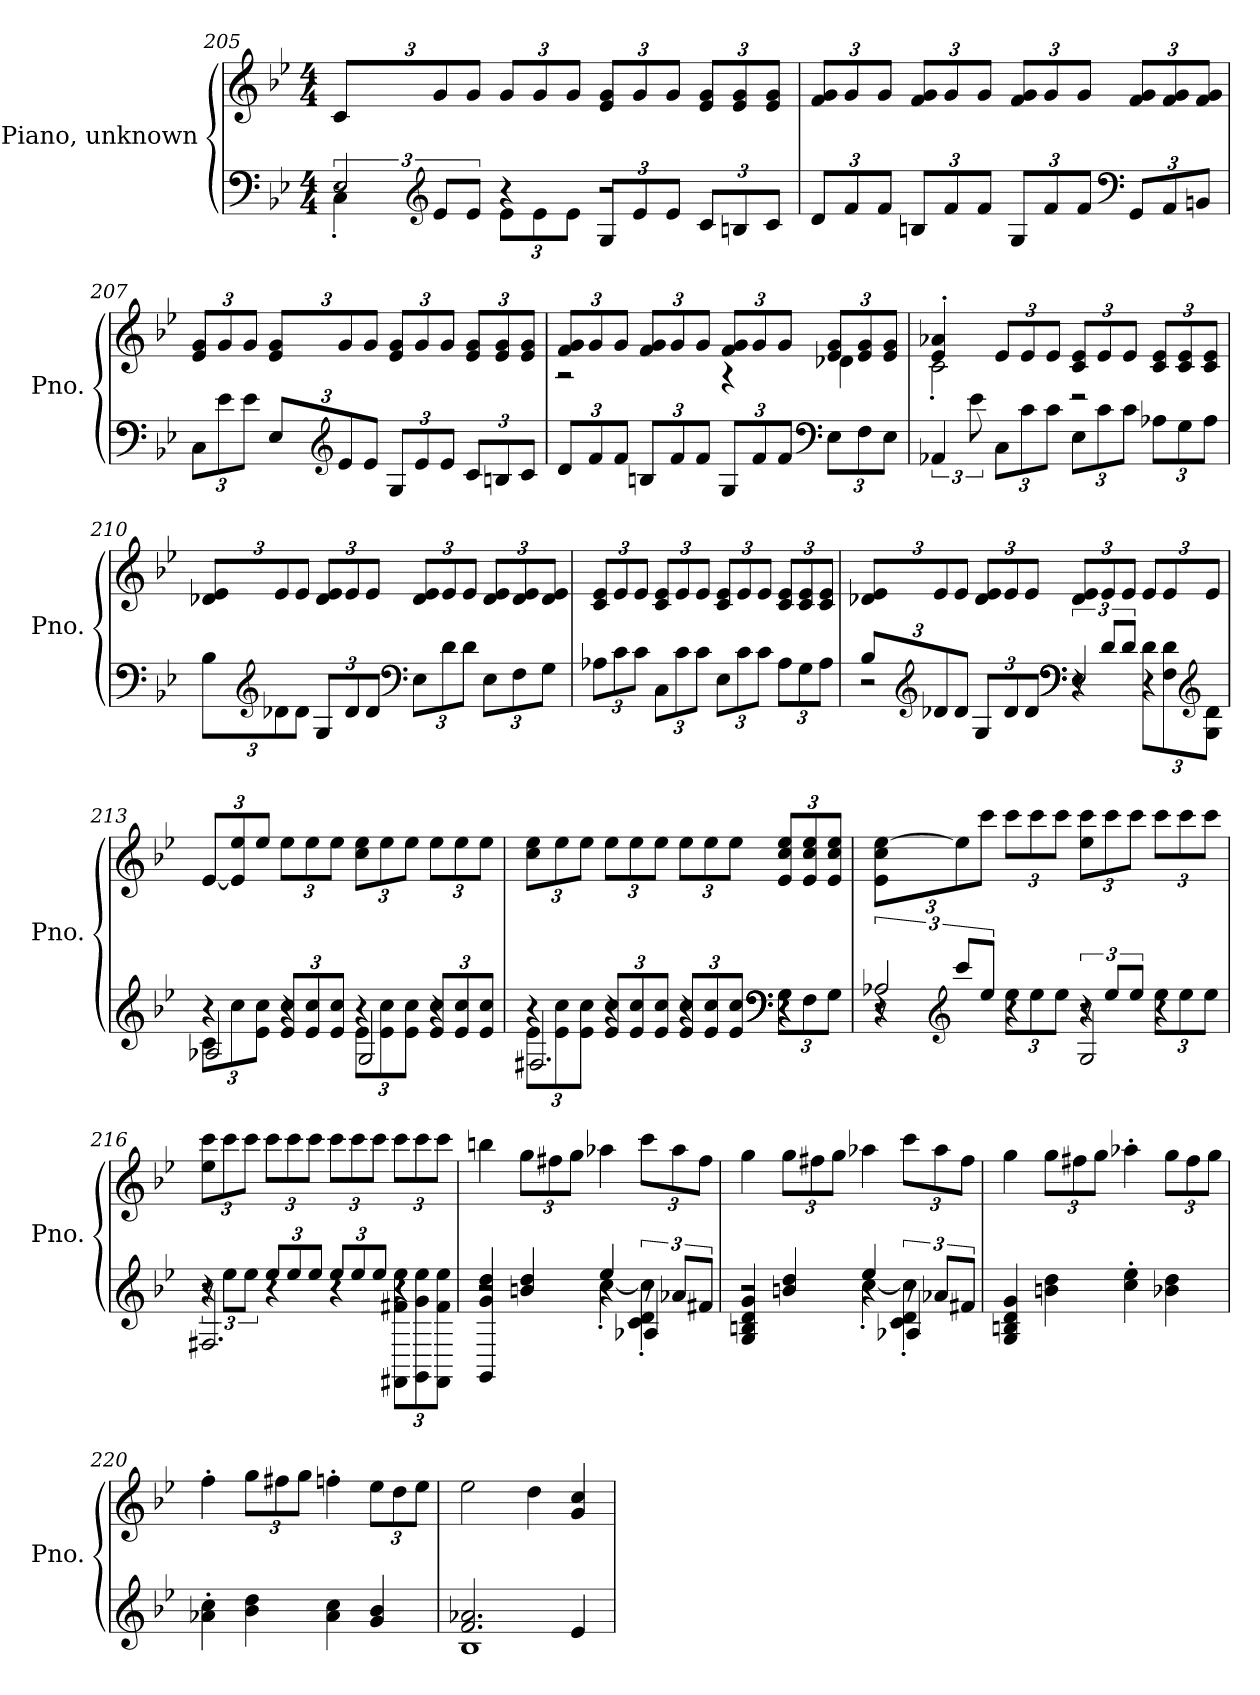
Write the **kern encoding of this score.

**kern	**kern
*part1	*part1
*staff2	*staff1
*I"Piano, unknown	*
*I'Pno.	*
!!LO:LB:g=z
*clefF4	*clefG2
*k[b-e-]	*k[b-e-]
*M4/4	*M4/4
=205	=205
*^	*
*	*^	*
*	*	*	*Xbrackettup
12r	4C'\	2E-/	12c/L
*clefG2	*	*	*
12e-/L	.	.	12g/
12e-/J	.	.	12g/J
*	*Xbrackettup	*	*
4r	12e-\L	.	12g/L
.	12e-\	.	12g/
.	12e-\J	.	12g/J
12G/L	2r	2r	12e-/ 12g/L
12e-/	.	.	12g/
12e-/J	.	.	12g/J
12c/L	.	.	12e-/ 12g/L
12Bn/	.	.	12e-/ 12g/
12c/J	.	.	12e-/ 12g/J
*v	*v	*v	*
=206	=206
12d/L	12f/ 12g/L
12f/	12g/
12f/J	12g/J
12Bn/L	12f/ 12g/L
12f/	12g/
12f/J	12g/J
12G/L	12f/ 12g/L
12f/	12g/
12f/J	12g/J
*clefF4	*
12GG/L	12f/ 12g/L
12AA/	12f/ 12g/
12BBn/J	12f/ 12g/J
!!LO:LB:g=z
=207	=207
12C\L	12e-/ 12g/L
12e-\	12g/
12e-\J	12g/J
12E-/L	12e-/ 12g/L
*clefG2	*
12e-/	12g/
12e-/J	12g/J
12G/L	12e-/ 12g/L
12e-/	12g/
12e-/J	12g/J
12c/L	12e-/ 12g/L
12Bn/	12e-/ 12g/
12c/J	12e-/ 12g/J
=208	=208
*	*^
12d/L	12f/ 12g/L	2r
12f/	12g/	.
12f/J	12g/J	.
12Bn/L	12f/ 12g/L	.
12f/	12g/	.
12f/J	12g/J	.
12G/L	12f/ 12g/L	4r
12f/	12g/	.
12f/J	12g/J	.
*clefF4	*	*
12E-\L	12e-/ 12g/L	4d-X\
12F\	12e-/ 12g/	.
12E-\J	12e-/ 12g/J	.
!!LO:LB:g=z	!!
=209	=209	=209
*brackettup	*	*
6AA-X/	4e-/' 4a-X/'	2c'\
12e-\	.	.
*Xbrackettup	*	*
12C\L	12e-/L	.
12c\	12e-/	.
12c\J	12e-/J	.
12E-\L	12c/ 12e-/L	2r
12c\	12e-/	.
12c\J	12e-/J	.
12A-X\L	12c/ 12e-/L	.
12G\	12c/ 12e-/	.
12A-\J	12c/ 12e-/J	.
*	*v	*v
=210	=210
12B-\L	12d-X/ 12e-/L
*clefG2	*
12d-X\	12e-/
12d-\J	12e-/J
12G/L	12d-/ 12e-/L
12d-/	12e-/
12d-/J	12e-/J
*clefF4	*
12E-\L	12d-/ 12e-/L
12d-\	12e-/
12d-\J	12e-/J
12E-\L	12d-/ 12e-/L
12F\	12d-/ 12e-/
12G\J	12d-/ 12e-/J
!!LO:PB:g=z
=211	=211
12A-X\L	12c/ 12e-/L
12c\	12e-/
12c\J	12e-/J
12C\L	12c/ 12e-/L
12c\	12e-/
12c\J	12e-/J
12E-\L	12c/ 12e-/L
12c\	12e-/
12c\J	12e-/J
12A-\L	12c/ 12e-/L
12G\	12c/ 12e-/
12A-\J	12c/ 12e-/J
=212	=212
*^	*
*	*^	*
12B-/L	2r	2r	12d-X/ 12e-/L
*clefG2	*	*	*
12d-X/	.	.	12e-/
12d-/J	.	.	12e-/J
12G/L	.	.	12d-/ 12e-/L
12d-/	.	.	12e-/
12d-/J	.	.	12e-/J
*clefF4	*	*	*
*brackettup	*	*	*
12r	4r	2E-/	12d-/ 12e-/L
12d-/L	.	.	12e-/
12d-/J	.	.	12e-/J
*	*Xbrackettup	*	*
4r	12d-\L	.	12e-/L
.	12F\ 12d-\	.	12e-/
*clefG2	*	*	*
.	12G\ 12d-\J	.	12e-/J
!!LO:LB:g=z
=213	=213	=213	=213
4r	12c\L	2A-X/	[12e-/L
.	12cc\	.	12e-/] 12ee-/
.	12e-\ 12cc\J	.	12ee-/J
12e-/ 12cc/L	4r	.	12ee-\L
12e-/ 12cc/	.	.	12ee-\
12e-/ 12cc/J	.	.	12ee-\J
4r	12e-\L	2G/	12cc\ 12ee-\L
.	12e-\ 12cc\	.	12ee-\
.	12e-\ 12cc\J	.	12ee-\J
12e-/ 12cc/L	4r	.	12ee-\L
12e-/ 12cc/	.	.	12ee-\
12e-/ 12cc/J	.	.	12ee-\J
=214	=214	=214	=214
4r	12e-\L	2.F#X/	12cc\ 12ee-\L
.	12e-\ 12cc\	.	12ee-\
.	12e-\ 12cc\J	.	12ee-\J
12e-/ 12cc/L	4r	.	12ee-\L
12e-/ 12cc/	.	.	12ee-\
12e-/ 12cc/J	.	.	12ee-\J
12e-/ 12cc/L	4r	.	12ee-\L
12e-/ 12cc/	.	.	12ee-\
12e-/ 12cc/J	.	.	12ee-\J
*clefF4	*	*	*
4r	12G\L	4r	12e-/ 12cc/ 12ee-/L
.	12F#\	.	12e-/ 12cc/ 12ee-/
.	12G\J	.	12e-/ 12cc/ 12ee-/J
!!LO:LB:g=z
=215	=215	=215	=215
*brackettup	*	*	*
12r	4r	2A-X/	12e-\ 12cc\ [12ee-\L
*clefG2	*	*	*
12ccc/L	.	.	12ee-\]
12ee-/J	.	.	12ccc\J
*	*Xbrackettup	*	*
4r	12ee-\L	.	12ccc\L
.	12ee-\	.	12ccc\
.	12ee-\J	.	12ccc\J
*brackettup	*	*	*
12r	4r	2G/	12ee-\ 12ccc\L
12ee-/L	.	.	12ccc\
12ee-/J	.	.	12ccc\J
*	*Xbrackettup	*	*
4r	12ee-\L	.	12ccc\L
.	12ee-\	.	12ccc\
.	12ee-\J	.	12ccc\J
=216	=216	=216	=216
*	*brackettup	*	*
4r	12r	2.F#X/	12ee-\ 12ccc\L
.	12ee-\L	.	12ccc\
.	12ee-\J	.	12ccc\J
*Xbrackettup	*	*	*
12ee-/L	4r	.	12ccc\L
12ee-/	.	.	12ccc\
12ee-/J	.	.	12ccc\J
12ee-/L	4r	.	12ccc\L
12ee-/	.	.	12ccc\
12ee-/J	.	.	12ccc\J
4r	12FF#X\ 12f#X\ 12ee-\L	4r	12ccc\L
.	12GG\ 12g\ 12ee-\	.	12ccc\
.	12FF#\ 12f#\ 12ee-\J	.	12ccc\J
!!LO:LB:g=z
=217	=217	=217	=217
4GG/ 4g/ 4dd/	2r	2r	4bbn\
4bn/ 4dd/	.	.	12gg\L
.	.	.	12ff#X\
.	.	.	12gg\J
4ee-/	[4cc'\	4r	4aa-X\
*brackettup	*	*	*
12r	4c\' 4d\' 4cc\]'	4A-X/	12ccc\L
12a-X/L	.	.	12aa-\
12f#X/J	.	.	12ff#\J
=218	=218	=218	=218
4G/ 4Bn/ 4d/ 4g/	2r	2r	4gg\
4bn/ 4dd/	.	.	12gg\L
.	.	.	12ff#X\
.	.	.	12gg\J
4ee-/	[4cc'\	4r	4aa-X\
12r	4c\' 4d\' 4cc\]'	4A-X/	12ccc\L
12a-X/L	.	.	12aa-\
12f#X/J	.	.	12ff#\J
*v	*v	*v	*
=219	=219
4G/ 4Bn/ 4d/ 4g/	4gg\
4bn\ 4dd\	12gg\L
.	12ff#X\
.	12gg\J
4cc\' 4ee-\'	4aa-X'\
4b-X\ 4dd\	12gg\L
.	12ff#\
.	12gg\J
!!LO:LB:g=z
=220	=220
4a-X\' 4cc\'	4ff'\
4b-\ 4dd\	12gg\L
.	12ff#X\
.	12gg\J
4a-\ 4cc\	4ffn'\
4g/ 4b-/	12ee-\L
.	12dd\
.	12ee-\J
=221	=221
*^	*
2.f/ 2.a-X/	1B-	2ee-\
.	.	4dd\
4e-/	.	4g/ 4cc/
*v	*v	*
=	=
*-	*-
